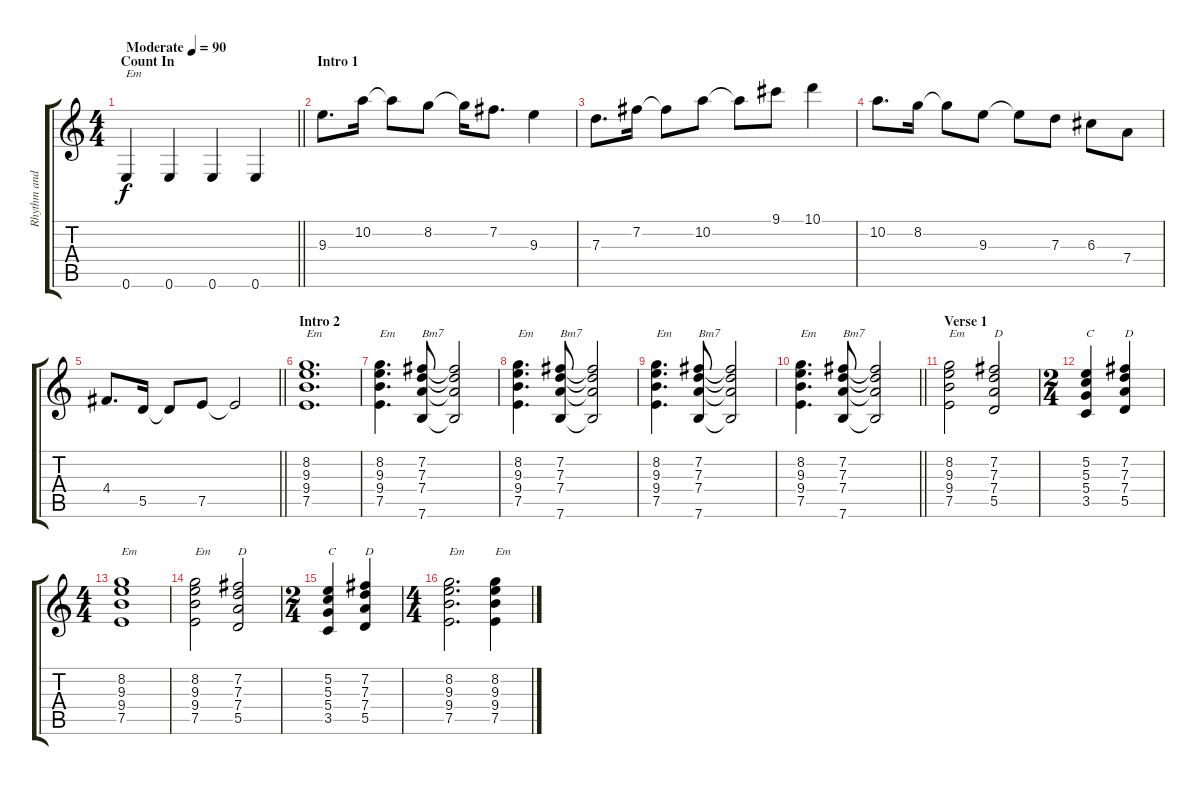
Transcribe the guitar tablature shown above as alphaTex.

\track ("Rhythm and Lead Guitar - Buck" "Rhythm and") {instrument overdrivenguitar}
\staff {score tabs}
\tuning (E4 B3 G3 D3 A2 E2) {hide}
\ts (4 4)
\section ("" "Count In")
\tempo (90 "Moderate")
\clef g2
\barLineRight lightlight
\ks c
0.6.4{txt "Em" dy f instrument overdrivenguitar} 0.6.4 0.6.4 0.6.4 |
\section ("" "Intro 1")
9.3.8{d} 10.2.16 10.2{t}.8 8.2.8 8.2{t}.16 7.2.8{d} 9.3.4 |
7.3.8{d} 7.2.16 7.2{t}.8 10.2.8 10.2{t}.8 9.1.8 10.1.4 |
10.2.8{d} 8.2.16 8.2{t}.8 9.3.8 9.3{t}.8 7.3.8 6.3.8 7.4.8 |
\barLineRight lightlight
4.4.8{d} 5.5.16 5.5{t}.8 7.5.8 7.5{t}.2 |
\section ("" "Intro 2")
(8.2 9.3 9.4 7.5).1{d txt "Em"} |
(8.2 9.3 9.4 7.5).4{d txt "Em"} (7.2 7.3 7.4 7.6).8{txt "Bm7"} (7.2{t} 7.3{t} 7.4{t} 7.6{t}).2 |
(8.2 9.3 9.4 7.5).4{d txt "Em"} (7.2 7.3 7.4 7.6).8{txt "Bm7"} (7.2{t} 7.3{t} 7.4{t} 7.6{t}).2 |
(8.2 9.3 9.4 7.5).4{d txt "Em"} (7.2 7.3 7.4 7.6).8{txt "Bm7"} (7.2{t} 7.3{t} 7.4{t} 7.6{t}).2 |
\barLineRight lightlight
(8.2 9.3 9.4 7.5).4{d txt "Em"} (7.2 7.3 7.4 7.6).8{txt "Bm7"} (7.2{t} 7.3{t} 7.4{t} 7.6{t}).2 |
\section ("" "Verse 1")
(8.2 9.3 9.4 7.5).2{txt "Em"} (7.2 7.3 7.4 5.5).2{txt "D"} |
\ts (2 4)
(5.2 5.3 5.4 3.5).4{txt "C"} (7.2 7.3 7.4 5.5).4{txt "D"} |
\ts (4 4)
(8.2 9.3 9.4 7.5).1{txt "Em"} |
(8.2 9.3 9.4 7.5).2{txt "Em"} (7.2 7.3 7.4 5.5).2{txt "D"} |
\ts (2 4)
(5.2 5.3 5.4 3.5).4{txt "C"} (7.2 7.3 7.4 5.5).4{txt "D"} |
\ts (4 4)
(8.2 9.3 9.4 7.5).2{d txt "Em"} (8.2 9.3 9.4 7.5).4{txt "Em"}
